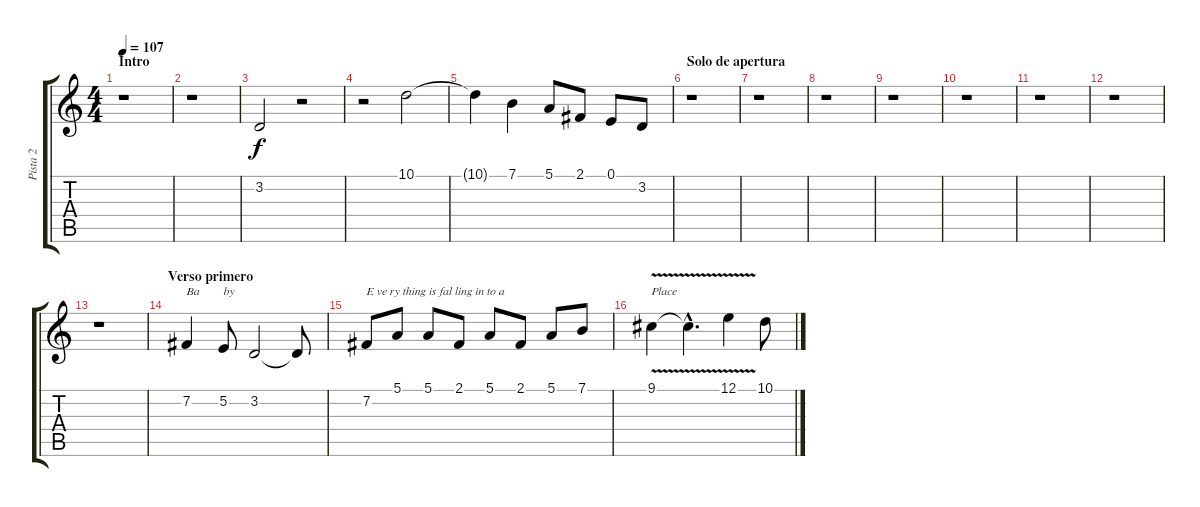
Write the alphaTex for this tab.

\track ("Pista 2" "Pista 2") {instrument brightacousticpiano}
\staff {score tabs}
\tuning (E4 B3 G3 D3 A2 E2) {hide}
\ts (4 4)
\section ("" "Intro")
\tempo 107
\clef g2
\ks c
r.1{dy f instrument brightacousticpiano} |
r.1 |
3.2.2 r.2 |
r.2 10.1.2 |
10.1{t}.4 7.1.4 5.1.8 2.1.8 0.1.8 3.2.8 |
\section ("" "Solo de apertura")
r.1 |
r.1 |
r.1 |
r.1 |
r.1 |
r.1 |
r.1 |
r.1 |
\section ("" "Verso primero")
7.2.4{txt "Ba"} 5.2.8{txt "by"} 3.2.2 3.2{t}.8 |
7.2.8{txt "E ve ry thing is fal ling in to a"} 5.1.8 5.1.8 2.1.8 5.1.8 2.1.8 5.1.8 7.1.8 |
9.1{v}.4{txt "Place"} 9.1{hac t}.4{d} 12.1{v}.4 10.1.8
